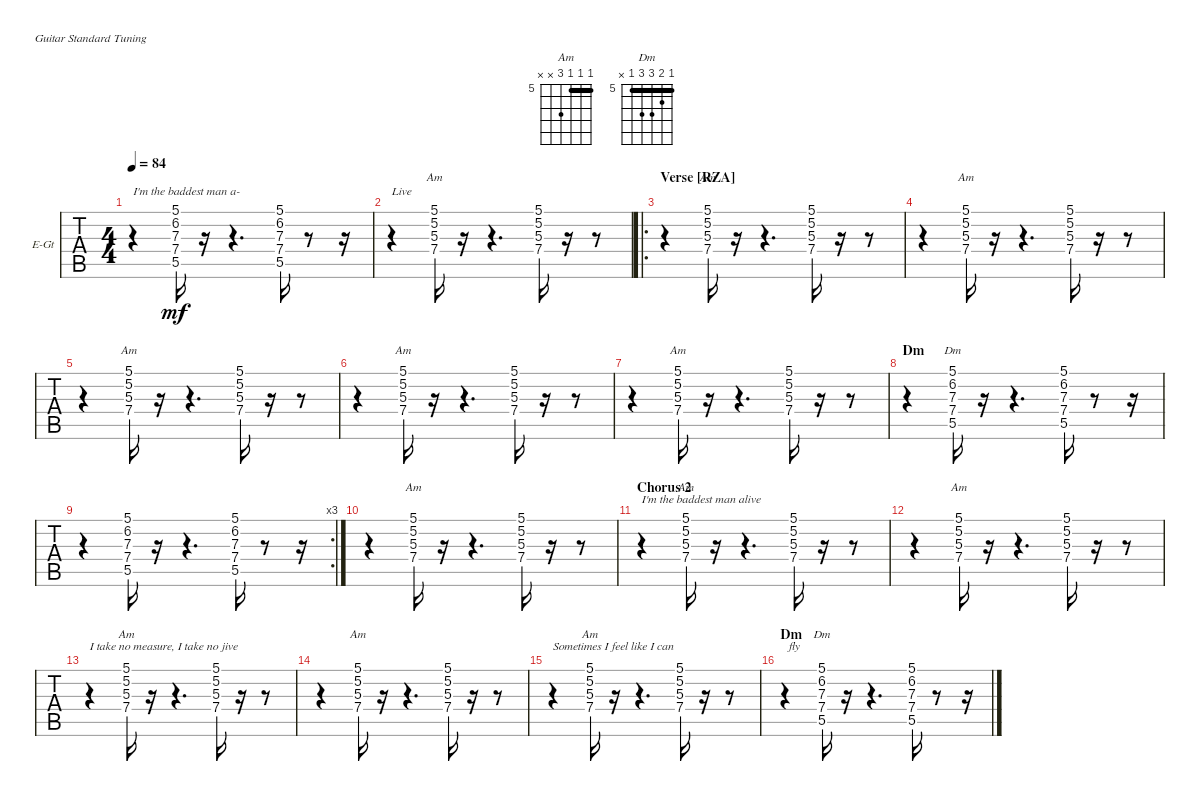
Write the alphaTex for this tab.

\defaultSystemsLayout 4
\bracketExtendMode groupsimilarinstruments
\firstSystemTrackNameOrientation horizontal
\otherSystemsTrackNameOrientation horizontal
\track ("Guitar I" "E-Gt") {instrument electricguitarclean}
\staff {tabs}
\tuning (E4 B3 G3 D3 A2 E2)
\chord ("Am" 5 5 5 7 x x) {firstfret 5 showfingering false barre (5 5)}
\chord ("Dm" 5 6 7 7 5 x) {firstfret 5 showfingering false barre 5}
\ts (4 4)
\tempo 84
\clef g2
\ks c
r.4{txt "I'm the baddest man a-" dy mf} (5.1 6.2 7.3 7.4 5.5).16 r.16 r.4{d} (5.1 6.2 7.3 7.4 5.5).16 r.8 r.16 |
r.4{txt "Live"} (5.3 5.2 5.1 7.4).16{ch "Am"} r.16 r.4{d} (5.3 5.2 5.1 7.4).16 r.16 r.8 |
\ro
\section ("" "Verse [RZA]")
r.4 (5.3 5.2 5.1 7.4).16{ch "Am"} r.16 r.4{d} (5.3 5.2 5.1 7.4).16 r.16 r.8 |
r.4 (5.3 5.2 5.1 7.4).16{ch "Am"} r.16 r.4{d} (5.3 5.2 5.1 7.4).16 r.16 r.8 |
r.4 (5.3 5.2 5.1 7.4).16{ch "Am"} r.16 r.4{d} (5.3 5.2 5.1 7.4).16 r.16 r.8 |
r.4 (5.3 5.2 5.1 7.4).16{ch "Am"} r.16 r.4{d} (5.3 5.2 5.1 7.4).16 r.16 r.8 |
r.4 (5.3 5.2 5.1 7.4).16{ch "Am"} r.16 r.4{d} (5.3 5.2 5.1 7.4).16 r.16 r.8 |
\section ("" "Dm")
r.4 (5.1 6.2 7.3 7.4 5.5).16{ch "Dm"} r.16 r.4{d} (5.1 6.2 7.3 7.4 5.5).16 r.8 r.16 |
\rc 3
r.4 (5.1 6.2 7.3 7.4 5.5).16 r.16 r.4{d} (5.1 6.2 7.3 7.4 5.5).16 r.8 r.16 |
r.4 (5.3 5.2 5.1 7.4).16{ch "Am"} r.16 r.4{d} (5.3 5.2 5.1 7.4).16 r.16 r.8 |
\section ("" "Chorus 2")
r.4{txt "I'm the baddest man alive"} (5.3 5.2 5.1 7.4).16{ch "Am"} r.16 r.4{d} (5.3 5.2 5.1 7.4).16 r.16 r.8 |
r.4 (5.3 5.2 5.1 7.4).16{ch "Am"} r.16 r.4{d} (5.3 5.2 5.1 7.4).16 r.16 r.8 |
r.4{txt "I take no measure, I take no jive"} (5.3 5.2 5.1 7.4).16{ch "Am"} r.16 r.4{d} (5.3 5.2 5.1 7.4).16 r.16 r.8 |
r.4 (5.3 5.2 5.1 7.4).16{ch "Am"} r.16 r.4{d} (5.3 5.2 5.1 7.4).16 r.16 r.8 |
r.4{txt "Sometimes I feel like I can"} (5.3 5.2 5.1 7.4).16{ch "Am"} r.16 r.4{d} (5.3 5.2 5.1 7.4).16 r.16 r.8 |
\section ("" "Dm")
r.4{txt " fly"} (5.1 6.2 7.3 7.4 5.5).16{ch "Dm"} r.16 r.4{d} (5.1 6.2 7.3 7.4 5.5).16 r.8 r.16
